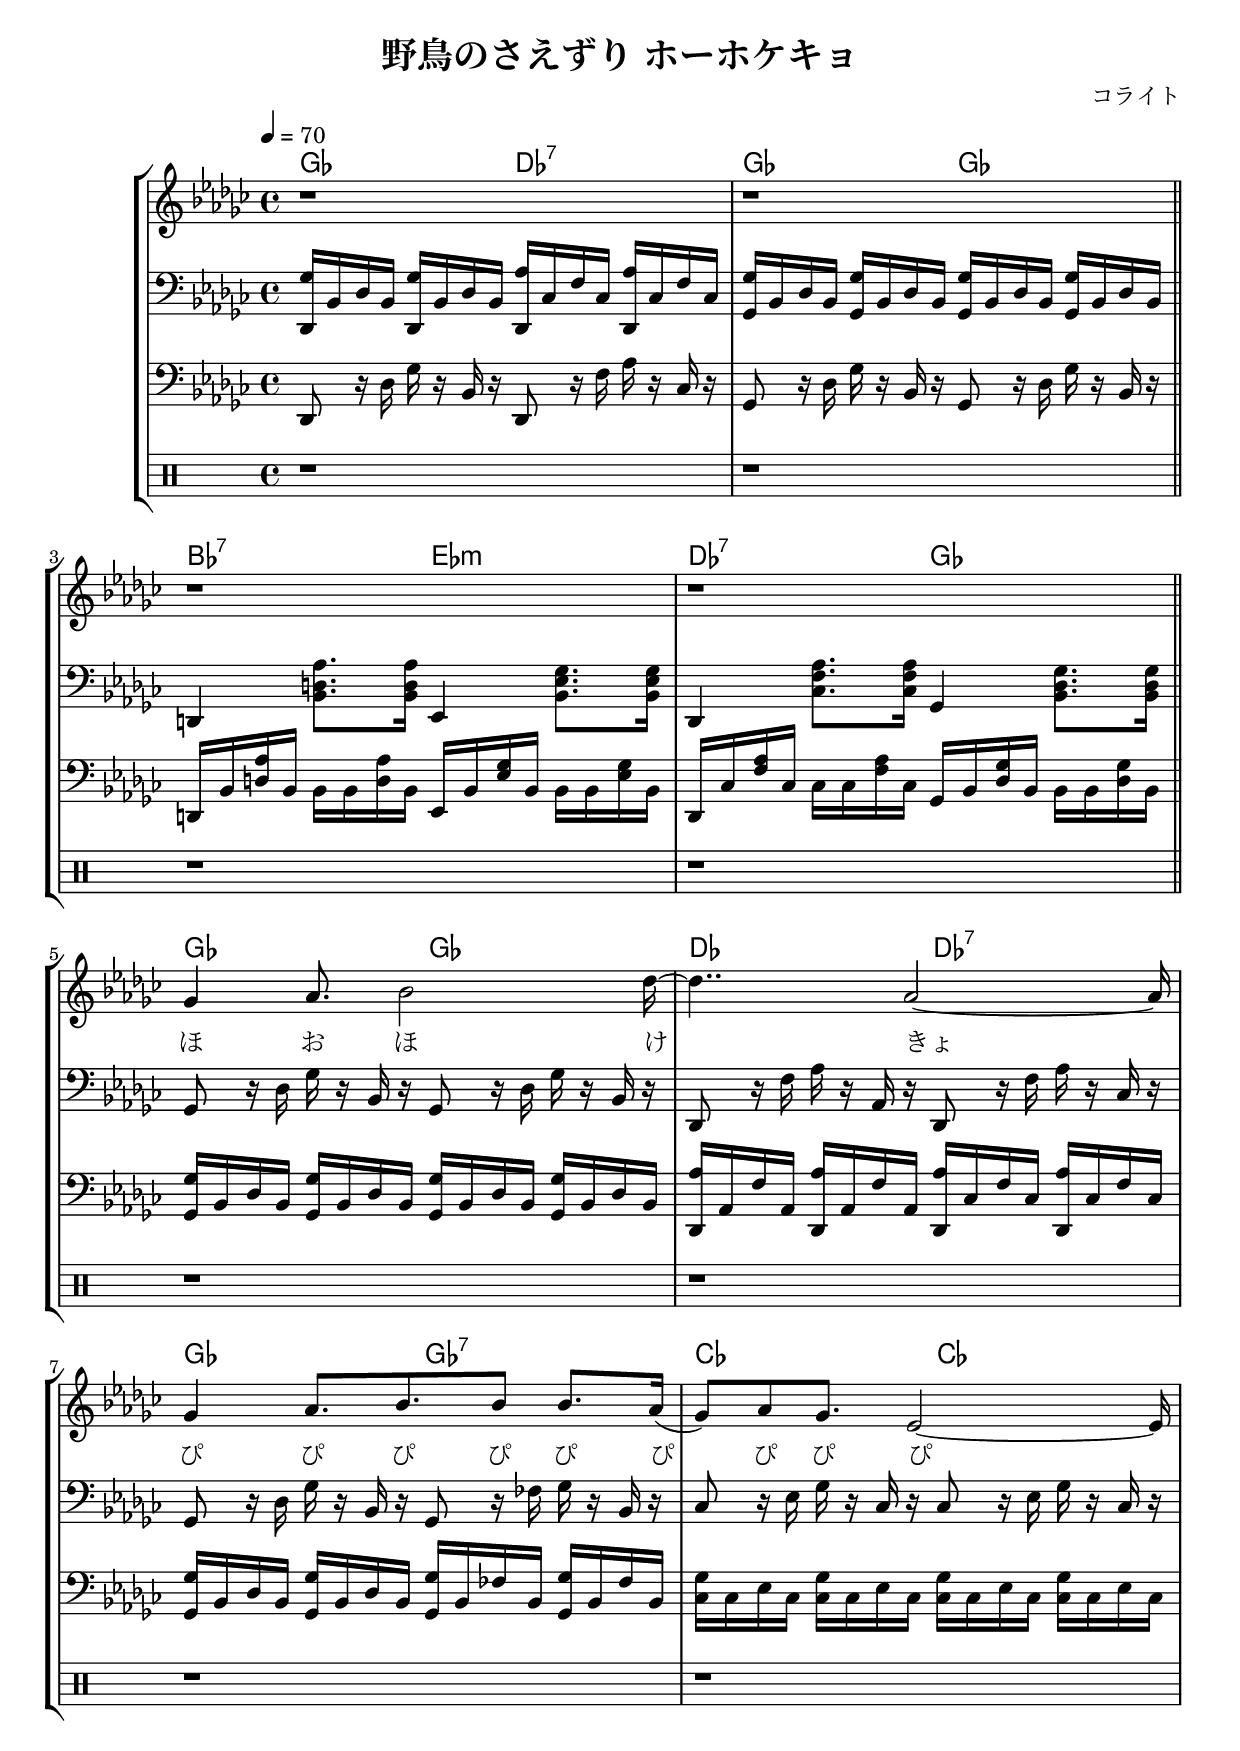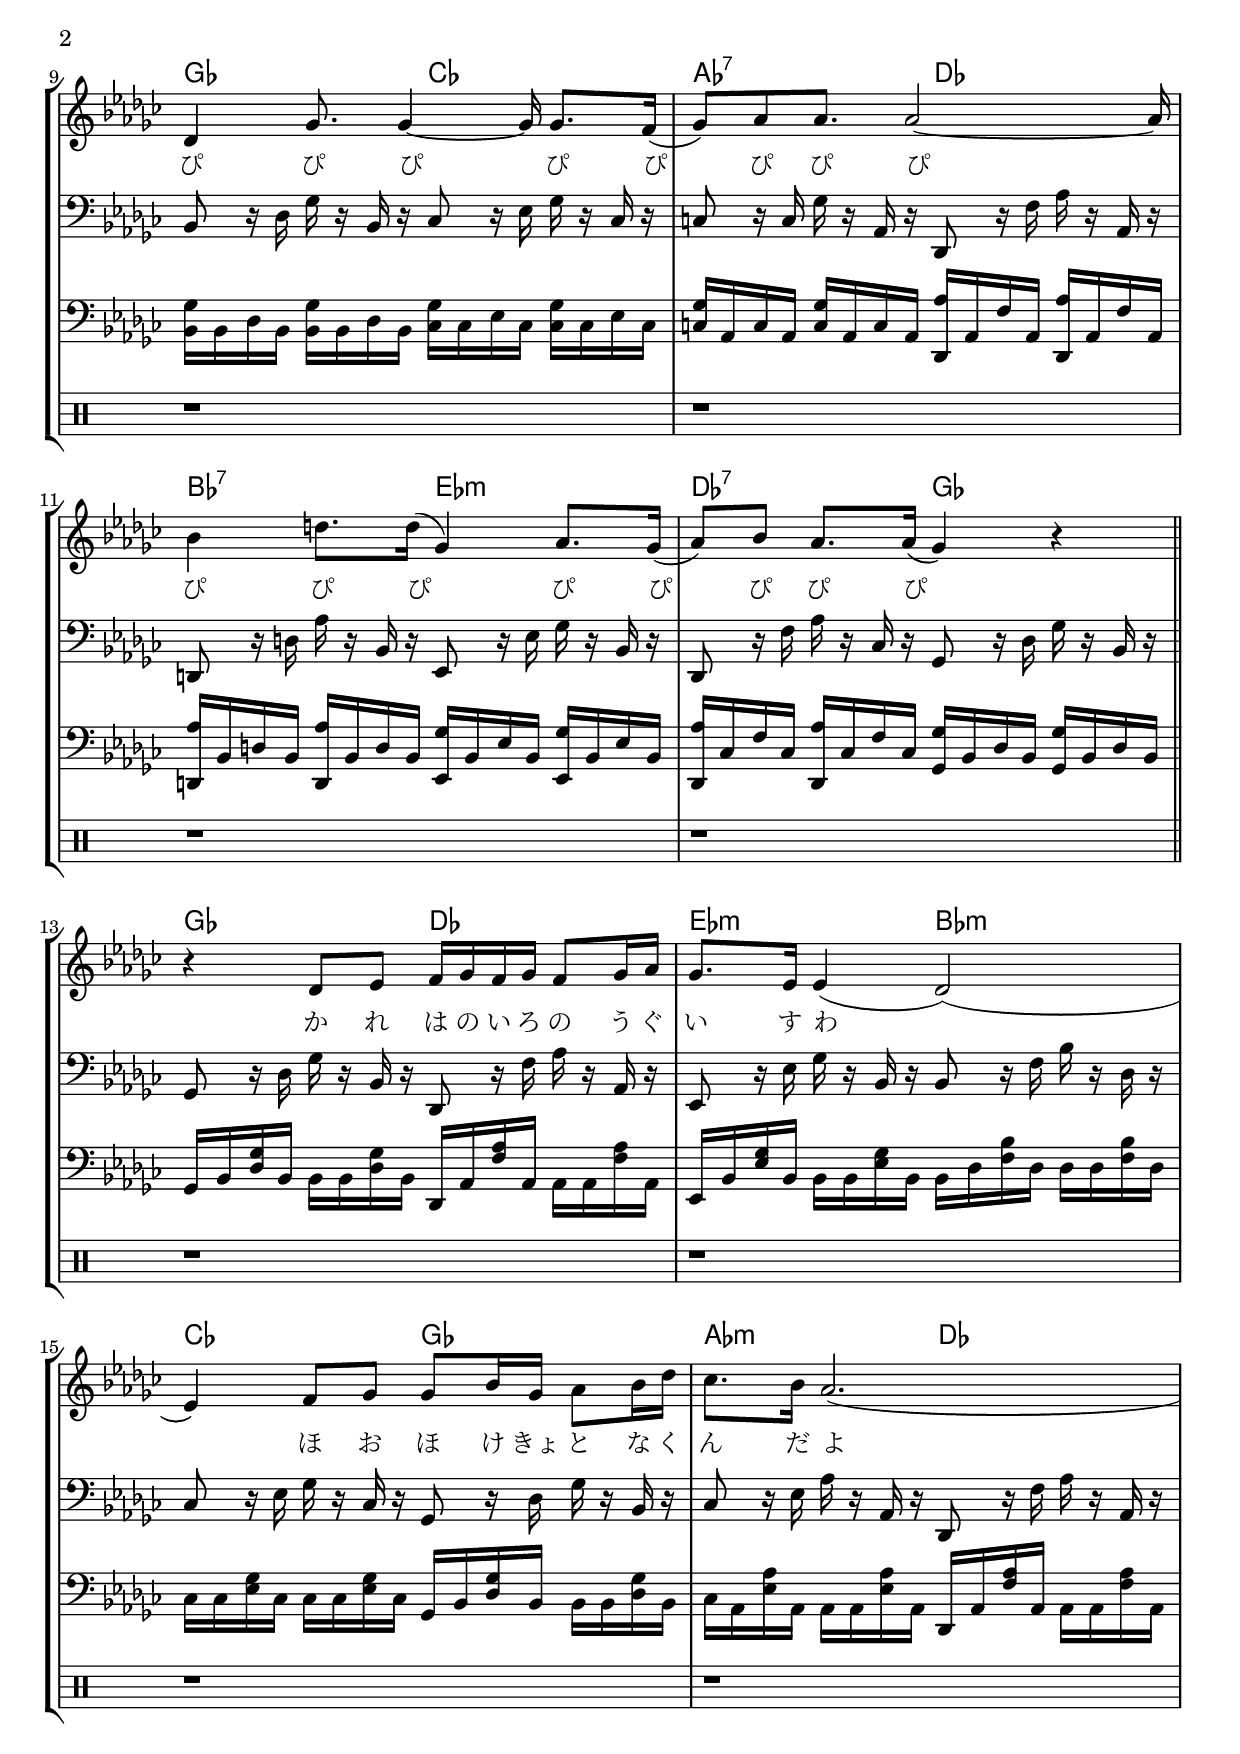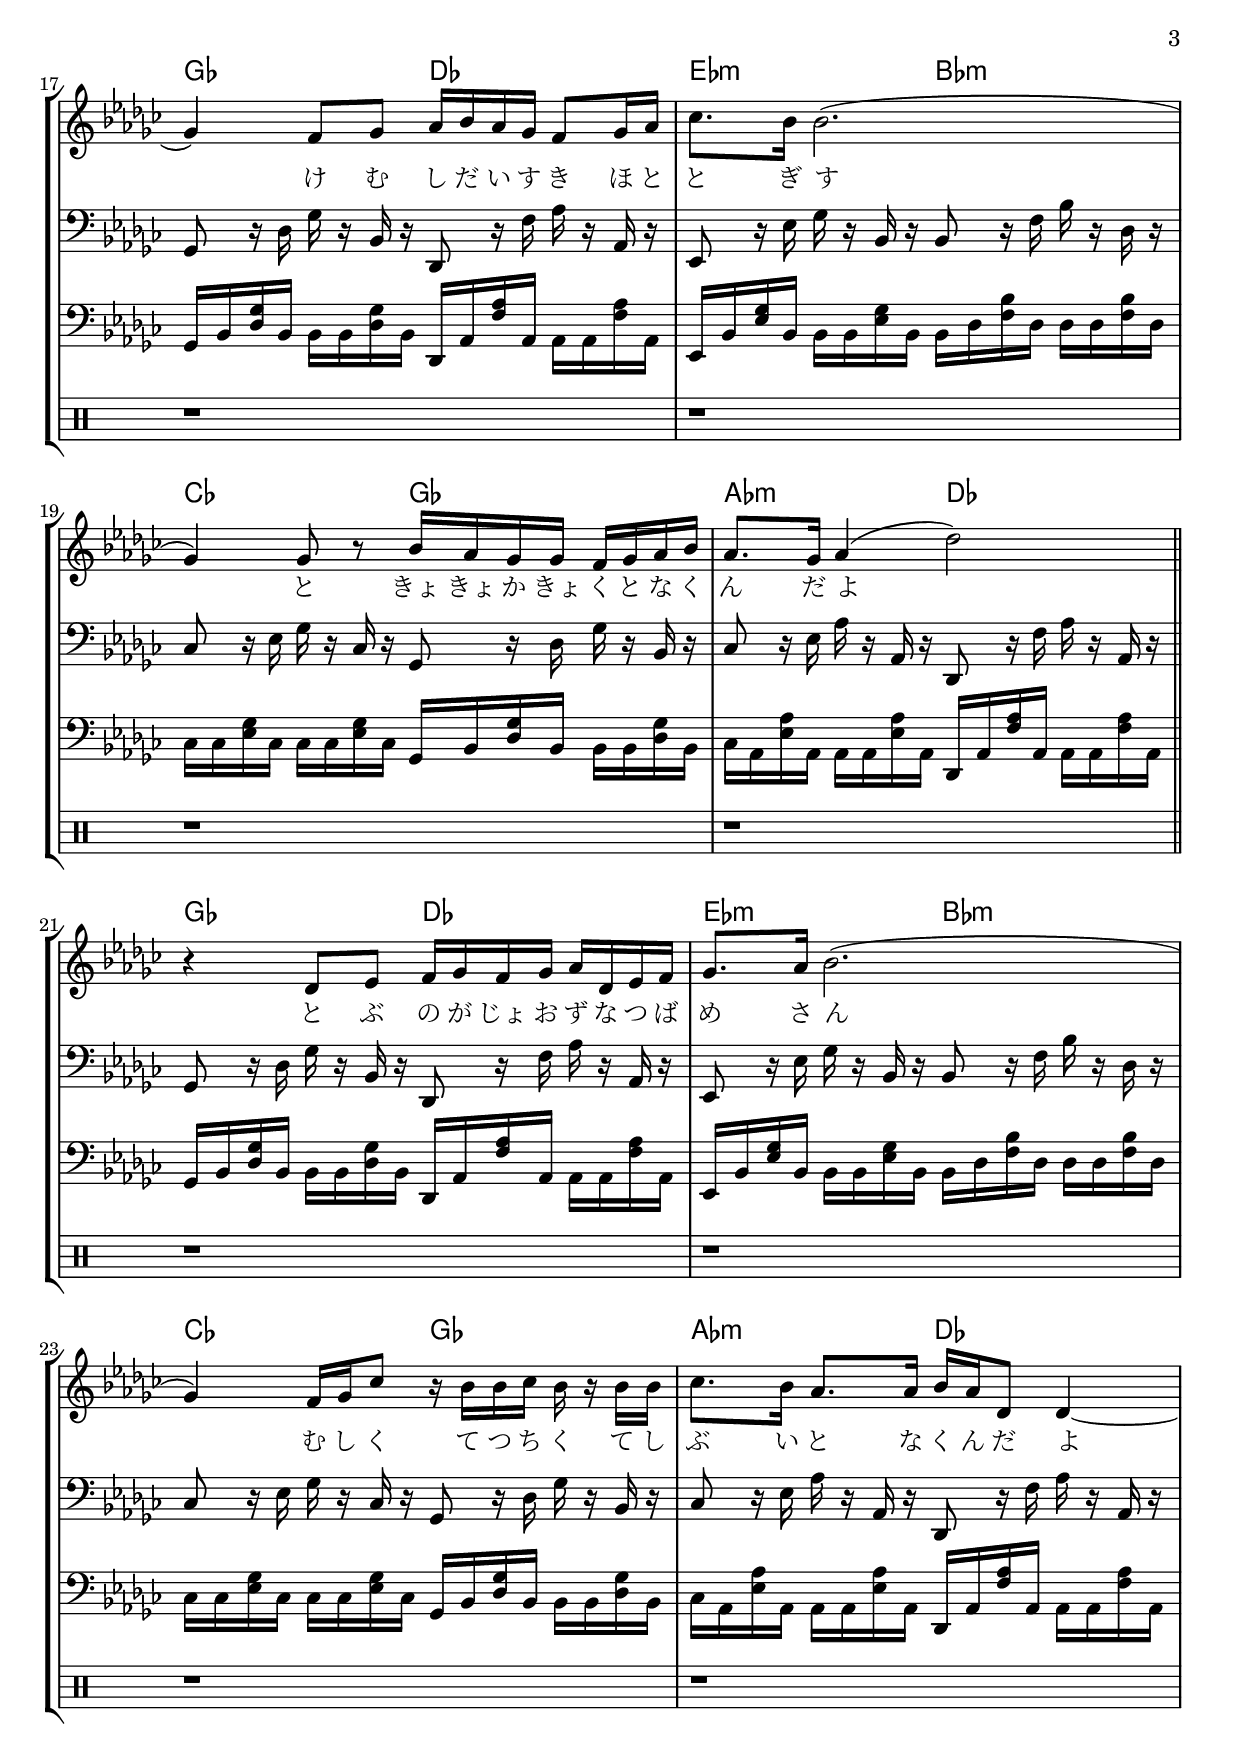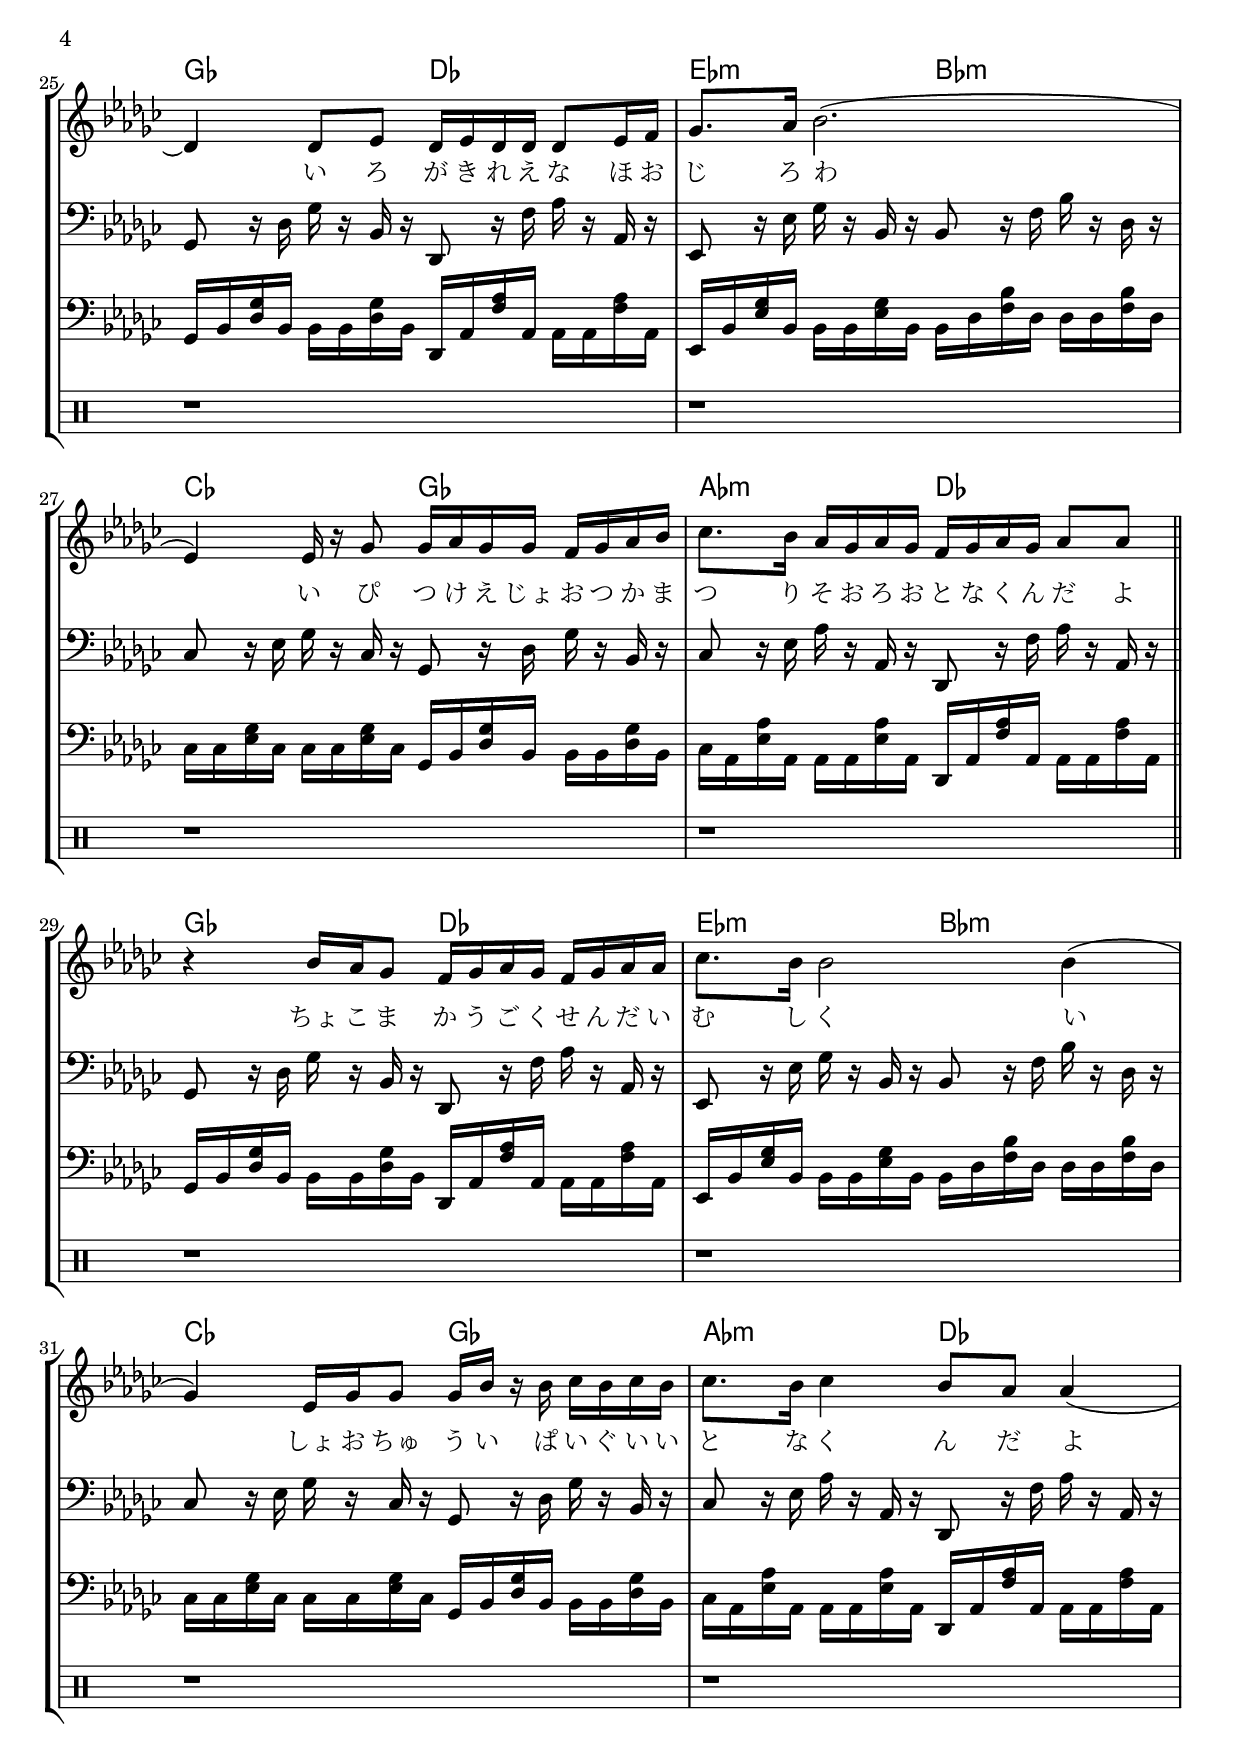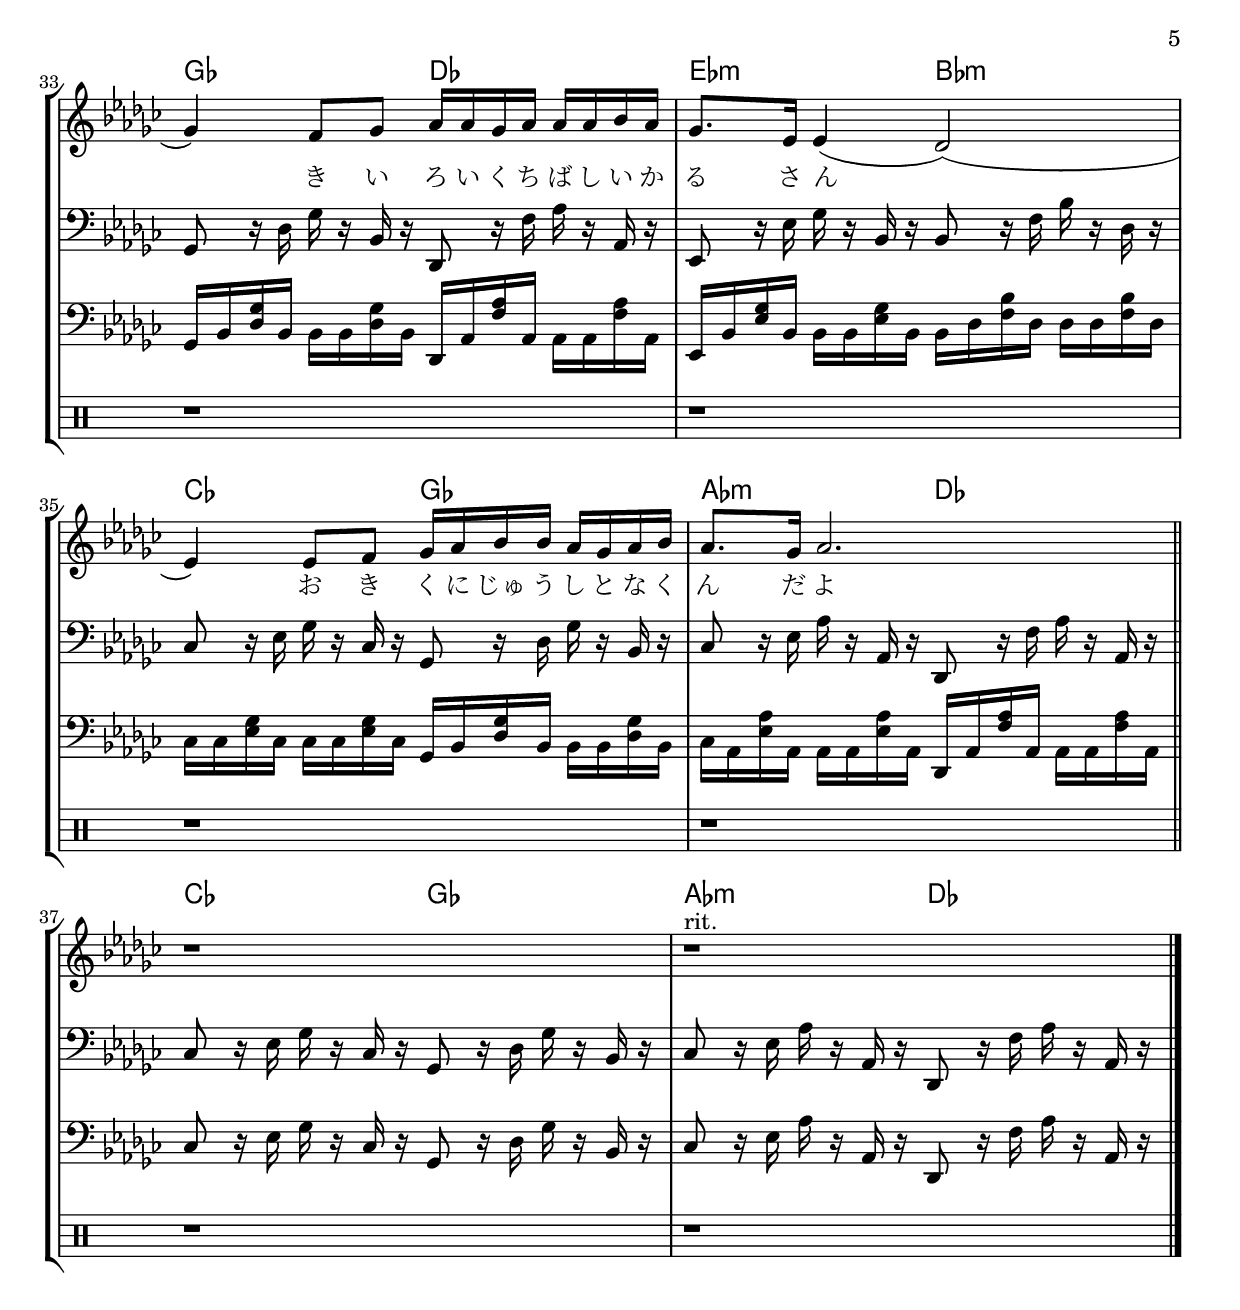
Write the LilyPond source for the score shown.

\version "2.12.1"

\header {
	title = \markup {"野鳥のさえずり ホーホケキョ"}
	composer = \markup \center-column {コライト}
}

harmony = \chordmode {
	ges2 des:7 ges ges 

	bes:7 es:m des:7 ges 

	ges ges des des:7 ges ges:7 ces ces ges ces as:7 des bes:7 es:m des:7 ges 

	ges des es:m bes:m ces ges as:m des ges des es:m bes:m ces ges as:m des 

	ges des es:m bes:m ces ges as:m des ges des es:m bes:m ces ges as:m des 

	ges des es:m bes:m ces ges as:m des ges des es:m bes:m ces ges as:m des 

	ces ges as:m des 
}

melody = {
	\key ges \major
	\tempo 4 = 70
	r1 | r1   
	r1 | r1   
	\set Staff.midiInstrument = #"Bird Tweet"
	 ges'4  as'8.  bes'2  des''16~ 
	des''4..  as'2~as'16 
	ges'4  as'8.  bes'8.  bes'8  bes'8.  as'16 
	(ges'8)  as'8  ges'8.  es'2~es'16 
	des'4  ges'8.  ges'4~ges'16  ges'8.  f'16 
	(ges'8)  as'8  as'8.  as'2~as'16 
	bes'4  d''8.  d''16  (ges'4)  as'8.  ges'16 
	(as'8)  bes'8  as'8.  as'16  (ges'4)  	r4 	\set Staff.midiInstrument = #"fss0.42"
	r4 des'8  es'8  f'16  ges'16  f'16  ges'16  f'8  ges'16  as'16 
	ges'8.  es'16  es'4  (des'2) 
	(es'4)  f'8  ges'8  ges'8  bes'16  ges'16  as'8  bes'16  des''16 
	ces''8.  bes'16  as'2. 
	(ges'4)  f'8  ges'8  as'16  bes'16  as'16  ges'16  f'8  ges'16  as'16 
	ces''8.  bes'16  bes'2. 
	(ges'4)  ges'8  r8  bes'16  as'16  ges'16  ges'16  f'16  ges'16  as'16  bes'16 
	as'8.  ges'16  as'4  (des''2)
	\set Staff.midiInstrument = #"fss0.42"
	r4 des'8  es'8  f'16  ges'16  f'16  ges'16  as'16  des'16  es'16  f'16 
	ges'8.  as'16  bes'2. 
	(ges'4)  f'16  ges'16  ces''8  r16  bes'16  bes'16  ces''16  bes'16  r16  bes'16  bes'16 
	ces''8.  bes'16  as'8.  as'16  bes'16  as'16  des'8  des'4~ 
	des'4  des'8  es'8  des'16  es'16  des'16  des'16  des'8  es'16  f'16 
	ges'8.  as'16  bes'2. 
	(es'4)  es'16  r16  ges'8  ges'16  as'16  ges'16  ges'16  f'16  ges'16  as'16  bes'16 
	ces''8.  bes'16  as'16  ges'16  as'16  ges'16  f'16  ges'16  as'16  ges'16  as'8  as'8
	\set Staff.midiInstrument = #"fss0.42"
	r4 bes'16  as'16  ges'8  f'16  ges'16  as'16  ges'16  f'16  ges'16  as'16  as'16 
	ces''8.  bes'16  bes'2  bes'4 
	(ges'4)  es'16  ges'16  ges'8  ges'16  bes'16  r16  bes'16  ces''16  bes'16  ces''16  bes'16 
	ces''8.  bes'16  ces''4  bes'8  as'8  as'4 
	(ges'4)  f'8  ges'8  as'16  as'16  ges'16  as'16  as'16  as'16  bes'16  as'16 
	ges'8.  es'16  es'4  (des'2) 
	(es'4)  es'8  f'8  ges'16  as'16  bes'16  bes'16  as'16  ges'16  as'16  bes'16 
	as'8.  ges'16  as'2.
	r1 | r1^"rit." \bar "|."
}

words = \lyricmode {
	
	
	ほ  お  ほ  け  きょ  ぴ  ぴ  ぴ  ぴ  ぴ  ぴ  ぴ  ぴ  ぴ  ぴ  ぴ  ぴ  ぴ  ぴ  ぴ  ぴ  ぴ  ぴ  ぴ  ぴ  ぴ  ぴ  ぴ  ぴ  ぴ  
	か  れ  は  の  い  ろ  の  う  ぐ  い  す  わ  ほ  お  ほ  け  きょ  と  な  く  ん  だ  よ  け  む  し  だ  い  す  き  ほ  と  と  ぎ  す  と  きょ  きょ  か  きょ  く  と  な  く  ん  だ  よ  
	と  ぶ  の  が  じょ  お  ず  な  つ  ば  め  さ  ん  む  し  く  て  つ  ち  く  て  し  ぶ  い  と  な  く  ん  だ  よ  い  ろ  が  き  れ  え  な  ほ  お  じ  ろ  わ  い  ぴ  つ  け  え  じょ  お  つ  か  ま  つ  り  そ  お  ろ  お  と  な  く  ん  だ  よ  
	ちょ  こ  ま  か  う  ご  く  せ  ん  だ  い  む  し  く  い  しょ  お  ちゅ  う  い  ぱ  い  ぐ  い  い  と  な  く  ん  だ  よ  き  い  ろ  い  く  ち  ば  し  い  か  る  さ  ん  お  き  く  に  じゅ  う  し  と  な  く  ん  だ  よ  
	
}

tempochange = {
	\tempo 4 = 70
	r1 | r1 \bar "||"
	\tempo 4 = 70
	r1 | r1 \bar "||"
	\tempo 4 = 70
	r1 | r1 | r1 | r1 | r1 | r1 | r1 | r1 \bar "||"
	\tempo 4 = 70
	r1 | r1 | r1 | r1 | r1 | r1 | r1 | r1 \bar "||"
	\tempo 4 = 70
	r1 | r1 | r1 | r1 | r1 | r1 | r1 | r1 \bar "||"
	\tempo 4 = 70
	r1 | r1 | r1 | r1 | r1 | r1 | r1 | r1 \bar "||"
	\tempo 4 = 70
	r1 | \tempo 4 = 52 r2 \tempo 4 = 46 r2 \bar "|."
}

mainacc = {
	\clef bass
	\set Staff.midiInstrument = #"Electric Piano 1"
	\key ges \major
	\tempo 4 = 70
	<des, ges>16 bes, des bes, <des, ges> bes, des bes,
	<des, as>16 ces f ces <des, as> ces f ces
	<ges, ges>16 bes, des bes, <ges, ges> bes, des bes,
	<ges, ges>16 bes, des bes, <ges, ges> bes, des bes,
	\bar "||"

	\set Staff.midiInstrument = #"Music box"
	d,4 <bes, d as>8. <bes, d as>16
	es,4 <bes, es ges>8. <bes, es ges>16
	des,4 <ces f as>8. <ces f as>16
	ges,4 <bes, des ges>8. <bes, des ges>16
	\bar "||"

	\set Staff.midiInstrument = #"Blown Bottle"
	ges,8r16des16ges16r16bes,16r16
	ges,8r16des16ges16r16bes,16r16
	des,8r16f16as16r16as,16r16
	des,8r16f16as16r16ces16r16
	ges,8r16des16ges16r16bes,16r16
	ges,8r16fes16ges16r16bes,16r16
	ces8r16es16ges16r16ces16r16
	ces8r16es16ges16r16ces16r16
	bes,8r16des16ges16r16bes,16r16
	ces8r16es16ges16r16ces16r16
	c8r16c16ges16r16as,16r16
	des,8r16f16as16r16as,16r16
	d,8r16d16as16r16bes,16r16
	es,8r16es16ges16r16bes,16r16
	des,8r16f16as16r16ces16r16
	ges,8r16des16ges16r16bes,16r16
	\bar "||"

	\set Staff.midiInstrument = #"Harpsichord"
	ges,8r16des16ges16r16bes,16r16
	des,8r16f16as16r16as,16r16
	es,8r16es16ges16r16bes,16r16
	bes,8r16f16bes16r16des16r16
	ces8r16es16ges16r16ces16r16
	ges,8r16des16ges16r16bes,16r16
	ces8r16es16as16r16as,16r16
	des,8r16f16as16r16as,16r16
	ges,8r16des16ges16r16bes,16r16
	des,8r16f16as16r16as,16r16
	es,8r16es16ges16r16bes,16r16
	bes,8r16f16bes16r16des16r16
	ces8r16es16ges16r16ces16r16
	ges,8r16des16ges16r16bes,16r16
	ces8r16es16as16r16as,16r16
	des,8r16f16as16r16as,16r16
	\bar "||"

	\set Staff.midiInstrument = #"Harpsichord"
	ges,8r16des16ges16r16bes,16r16
	des,8r16f16as16r16as,16r16
	es,8r16es16ges16r16bes,16r16
	bes,8r16f16bes16r16des16r16
	ces8r16es16ges16r16ces16r16
	ges,8r16des16ges16r16bes,16r16
	ces8r16es16as16r16as,16r16
	des,8r16f16as16r16as,16r16
	ges,8r16des16ges16r16bes,16r16
	des,8r16f16as16r16as,16r16
	es,8r16es16ges16r16bes,16r16
	bes,8r16f16bes16r16des16r16
	ces8r16es16ges16r16ces16r16
	ges,8r16des16ges16r16bes,16r16
	ces8r16es16as16r16as,16r16
	des,8r16f16as16r16as,16r16
	\bar "||"

	\set Staff.midiInstrument = #"Harpsichord"
	ges,8r16des16ges16r16bes,16r16
	des,8r16f16as16r16as,16r16
	es,8r16es16ges16r16bes,16r16
	bes,8r16f16bes16r16des16r16
	ces8r16es16ges16r16ces16r16
	ges,8r16des16ges16r16bes,16r16
	ces8r16es16as16r16as,16r16
	des,8r16f16as16r16as,16r16
	ges,8r16des16ges16r16bes,16r16
	des,8r16f16as16r16as,16r16
	es,8r16es16ges16r16bes,16r16
	bes,8r16f16bes16r16des16r16
	ces8r16es16ges16r16ces16r16
	ges,8r16des16ges16r16bes,16r16
	ces8r16es16as16r16as,16r16
	des,8r16f16as16r16as,16r16
	\bar "||"

	\set Staff.midiInstrument = #"Violin"
	ces8r16es16ges16r16ces16r16
	ges,8r16des16ges16r16bes,16r16
	ces8r16es16as16r16as,16r16
	des,8r16f16as16r16as,16r16
	\bar "|."
}

subacc = {
	\clef bass
	\set Staff.midiInstrument = #"Violin"
	\key ges \major
	\tempo 4 = 70
	des,8r16des16ges16r16bes,16r16
	des,8r16f16as16r16ces16r16
	ges,8r16des16ges16r16bes,16r16
	ges,8r16des16ges16r16bes,16r16
	\bar "||"

	\set Staff.midiInstrument = #"Viola"
	d,16 bes, <d as> bes, bes, bes, <d as> bes,
	es,16 bes, <es ges> bes, bes, bes, <es ges> bes,
	des,16 ces <f as> ces ces ces <f as> ces
	ges,16 bes, <des ges> bes, bes, bes, <des ges> bes,
	\bar "||"

	\set Staff.midiInstrument = #"Cello"
	<ges, ges>16 bes, des bes, <ges, ges> bes, des bes,
	<ges, ges>16 bes, des bes, <ges, ges> bes, des bes,
	<des, as>16 as, f as, <des, as> as, f as,
	<des, as>16 ces f ces <des, as> ces f ces
	<ges, ges>16 bes, des bes, <ges, ges> bes, des bes,
	<ges, ges>16 bes, fes bes, <ges, ges> bes, fes bes,
	<ces ges>16 ces es ces <ces ges> ces es ces
	<ces ges>16 ces es ces <ces ges> ces es ces
	<bes, ges>16 bes, des bes, <bes, ges> bes, des bes,
	<ces ges>16 ces es ces <ces ges> ces es ces
	<c ges>16 as, c as, <c ges> as, c as,
	<des, as>16 as, f as, <des, as> as, f as,
	<d, as>16 bes, d bes, <d, as> bes, d bes,
	<es, ges>16 bes, es bes, <es, ges> bes, es bes,
	<des, as>16 ces f ces <des, as> ces f ces
	<ges, ges>16 bes, des bes, <ges, ges> bes, des bes,
	\bar "||"

	\set Staff.midiInstrument = #"Oboe"
	ges,16 bes, <des ges> bes, bes, bes, <des ges> bes,
	des,16 as, <f as> as, as, as, <f as> as,
	es,16 bes, <es ges> bes, bes, bes, <es ges> bes,
	bes,16 des <f bes> des des des <f bes> des
	ces16 ces <es ges> ces ces ces <es ges> ces
	ges,16 bes, <des ges> bes, bes, bes, <des ges> bes,
	ces16 as, <es as> as, as, as, <es as> as,
	des,16 as, <f as> as, as, as, <f as> as,
	ges,16 bes, <des ges> bes, bes, bes, <des ges> bes,
	des,16 as, <f as> as, as, as, <f as> as,
	es,16 bes, <es ges> bes, bes, bes, <es ges> bes,
	bes,16 des <f bes> des des des <f bes> des
	ces16 ces <es ges> ces ces ces <es ges> ces
	ges,16 bes, <des ges> bes, bes, bes, <des ges> bes,
	ces16 as, <es as> as, as, as, <es as> as,
	des,16 as, <f as> as, as, as, <f as> as,
	\bar "||"

	\set Staff.midiInstrument = #"Cello"
	ges,16 bes, <des ges> bes, bes, bes, <des ges> bes,
	des,16 as, <f as> as, as, as, <f as> as,
	es,16 bes, <es ges> bes, bes, bes, <es ges> bes,
	bes,16 des <f bes> des des des <f bes> des
	ces16 ces <es ges> ces ces ces <es ges> ces
	ges,16 bes, <des ges> bes, bes, bes, <des ges> bes,
	ces16 as, <es as> as, as, as, <es as> as,
	des,16 as, <f as> as, as, as, <f as> as,
	ges,16 bes, <des ges> bes, bes, bes, <des ges> bes,
	des,16 as, <f as> as, as, as, <f as> as,
	es,16 bes, <es ges> bes, bes, bes, <es ges> bes,
	bes,16 des <f bes> des des des <f bes> des
	ces16 ces <es ges> ces ces ces <es ges> ces
	ges,16 bes, <des ges> bes, bes, bes, <des ges> bes,
	ces16 as, <es as> as, as, as, <es as> as,
	des,16 as, <f as> as, as, as, <f as> as,
	\bar "||"

	\set Staff.midiInstrument = #"Piccolo"
	ges,16 bes, <des ges> bes, bes, bes, <des ges> bes,
	des,16 as, <f as> as, as, as, <f as> as,
	es,16 bes, <es ges> bes, bes, bes, <es ges> bes,
	bes,16 des <f bes> des des des <f bes> des
	ces16 ces <es ges> ces ces ces <es ges> ces
	ges,16 bes, <des ges> bes, bes, bes, <des ges> bes,
	ces16 as, <es as> as, as, as, <es as> as,
	des,16 as, <f as> as, as, as, <f as> as,
	ges,16 bes, <des ges> bes, bes, bes, <des ges> bes,
	des,16 as, <f as> as, as, as, <f as> as,
	es,16 bes, <es ges> bes, bes, bes, <es ges> bes,
	bes,16 des <f bes> des des des <f bes> des
	ces16 ces <es ges> ces ces ces <es ges> ces
	ges,16 bes, <des ges> bes, bes, bes, <des ges> bes,
	ces16 as, <es as> as, as, as, <es as> as,
	des,16 as, <f as> as, as, as, <f as> as,
	\bar "||"

	\set Staff.midiInstrument = #"Cello"
	ces8r16es16ges16r16ces16r16
	ges,8r16des16ges16r16bes,16r16
	ces8r16es16as16r16as,16r16
	des,8r16f16as16r16as,16r16
	\bar "|."
}

percA = {
	\drummode {
	r1 |r1 \bar "||"
	r1 |r1 \bar "||"
	r1 |r1 |r1 |r1 |r1 |r1 |r1 |r1 \bar "||"
	r1 |r1 |r1 |r1 |r1 |r1 |r1 |r1 \bar "||"
	r1 |r1 |r1 |r1 |r1 |r1 |r1 |r1 \bar "||"
	r1 |r1 |r1 |r1 |r1 |r1 |r1 |r1 \bar "||"
	r1 |r1 \bar "|."
	}
}

percB = {
	\drummode {
	r1 |r1 \bar "||"
	r1 |r1 \bar "||"
	r1 |r1 |r1 |r1 |r1 |r1 |r1 |r1 \bar "||"
	r1 |r1 |r1 |r1 |r1 |r1 |r1 |r1 \bar "||"
	r1 |r1 |r1 |r1 |r1 |r1 |r1 |r1 \bar "||"
	r1 |r1 |r1 |r1 |r1 |r1 |r1 |r1 \bar "||"
	r1 |r1 \bar "|."
	}
}

percC = {
	\drummode {
	r1 |r1 \bar "||"
	r1 |r1 \bar "||"
	r1 |r1 |r1 |r1 |r1 |r1 |r1 |r1 \bar "||"
	r1 |r1 |r1 |r1 |r1 |r1 |r1 |r1 \bar "||"
	r1 |r1 |r1 |r1 |r1 |r1 |r1 |r1 \bar "||"
	r1 |r1 |r1 |r1 |r1 |r1 |r1 |r1 \bar "||"
	r1 |r1 \bar "|."
	}
}

percD = {
	\drummode {
	r1 |r1 \bar "||"
	r1 |r1 \bar "||"
	r1 |r1 |r1 |r1 |r1 |r1 |r1 |r1 \bar "||"
	r1 |r1 |r1 |r1 |r1 |r1 |r1 |r1 \bar "||"
	r1 |r1 |r1 |r1 |r1 |r1 |r1 |r1 \bar "||"
	r1 |r1 |r1 |r1 |r1 |r1 |r1 |r1 \bar "||"
	r1 |r1 \bar "|."
	}
}

percE = {
	\drummode {
	r1 |r1 \bar "||"
	r1 |r1 \bar "||"
	r1 |r1 |r1 |r1 |r1 |r1 |r1 |r1 \bar "||"
	r1 |r1 |r1 |r1 |r1 |r1 |r1 |r1 \bar "||"
	r1 |r1 |r1 |r1 |r1 |r1 |r1 |r1 \bar "||"
	r1 |r1 |r1 |r1 |r1 |r1 |r1 |r1 \bar "||"
	r1 |r1 \bar "|."
	}
}

\score {
	<<
		\new StaffGroup <<
			\new ChordNames {\harmony}
			\new Voice = "melody" {\melody}
			\new Lyrics \lyricsto "melody" \words
			\new Staff = "mainacc" {\mainacc}
			\new Staff = "subacc" {\subacc}
			\new DrumStaff <<
				\new DrumVoice {\percA}
				\new DrumVoice {\percB}
				\new DrumVoice {\percC}
				\new DrumVoice {\percD}
				\new DrumVoice {\percE}
			>>
		>>
	>>
	\layout { }
}
